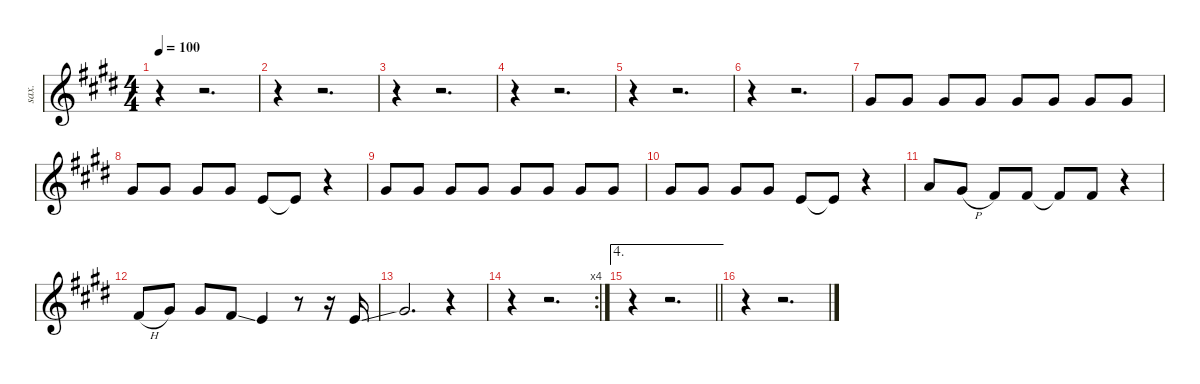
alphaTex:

\defaultSystemsLayout 4
\hideDynamics
\bracketExtendMode nobrackets
\otherSystemsTrackNameOrientation horizontal
\track ("Background Vocals - low" "sax.") {instrument sopranosax}
\staff {score}
\tuning (E4 B3 G3 D3 A2 E2)
\ts (4 4)
\tempo 100
\clef g2
\ks e
r.4{dy f beam Down} r.2{d beam Down} |
r.4{beam Down} r.2{d beam Down} |
r.4{beam Down} r.2{d beam Down} |
r.4{beam Down} r.2{d beam Down} |
r.4{beam Down} r.2{d beam Down} |
r.4{beam Down} r.2{d beam Down} |
4.1{acc #}.8{beam Up} 4.1{acc #}.8{beam Up} 4.1{acc #}.8{beam Up} 4.1{acc #}.8{beam Up} 4.1{acc #}.8{beam Up} 4.1{acc #}.8{beam Up} 4.1{acc #}.8{beam Up} 4.1{acc #}.8{beam Up} |
4.1{acc #}.8{beam Up} 4.1{acc #}.8{beam Up} 4.1{acc #}.8{beam Up} 4.1{acc #}.8{beam Up} 0.1{acc forcenatural}.8{beam Up} 0.1{t acc forcenatural}.8{beam Up} r.4{beam Up} |
4.1{acc #}.8{beam Up} 4.1{acc #}.8{beam Up} 4.1{acc #}.8{beam Up} 4.1{acc #}.8{beam Up} 4.1{acc #}.8{beam Up} 4.1{acc #}.8{beam Up} 4.1{acc #}.8{beam Up} 4.1{acc #}.8{beam Up} |
4.1{acc #}.8{beam Up} 4.1{acc #}.8{beam Up} 4.1{acc #}.8{beam Up} 4.1{acc #}.8{beam Up} 0.1{acc forcenatural}.8{beam Up} 0.1{t acc forcenatural}.8{beam Up} r.4{beam Up} |
5.1{acc forcenatural}.8{beam Up} 4.1{h acc #}.8{beam Up} 2.1{acc #}.8{beam Up} 2.1{acc #}.8{beam Up} 2.1{t acc #}.8{beam Up} 2.1{acc #}.8{beam Up} r.4{beam Up} |
2.1{h acc #}.8{beam Up} 4.1{acc #}.8{beam Up} 4.1{acc #}.8{beam Up} 2.1{ss acc #}.8{beam Up} 0.1{acc forcenatural}.4{beam Up} r.8{beam Up} r.16{beam Up} 0.1{ss acc forcenatural}.16{beam Up} |
4.1{acc #}.2{d beam Up} r.4{beam Up} |
\rc 4
r.4{beam Down} r.2{d beam Down} |
\ae 4
\barLineRight lightlight
r.4{beam Down} r.2{d beam Down} |
r.4{beam Down} r.2{d beam Down}
